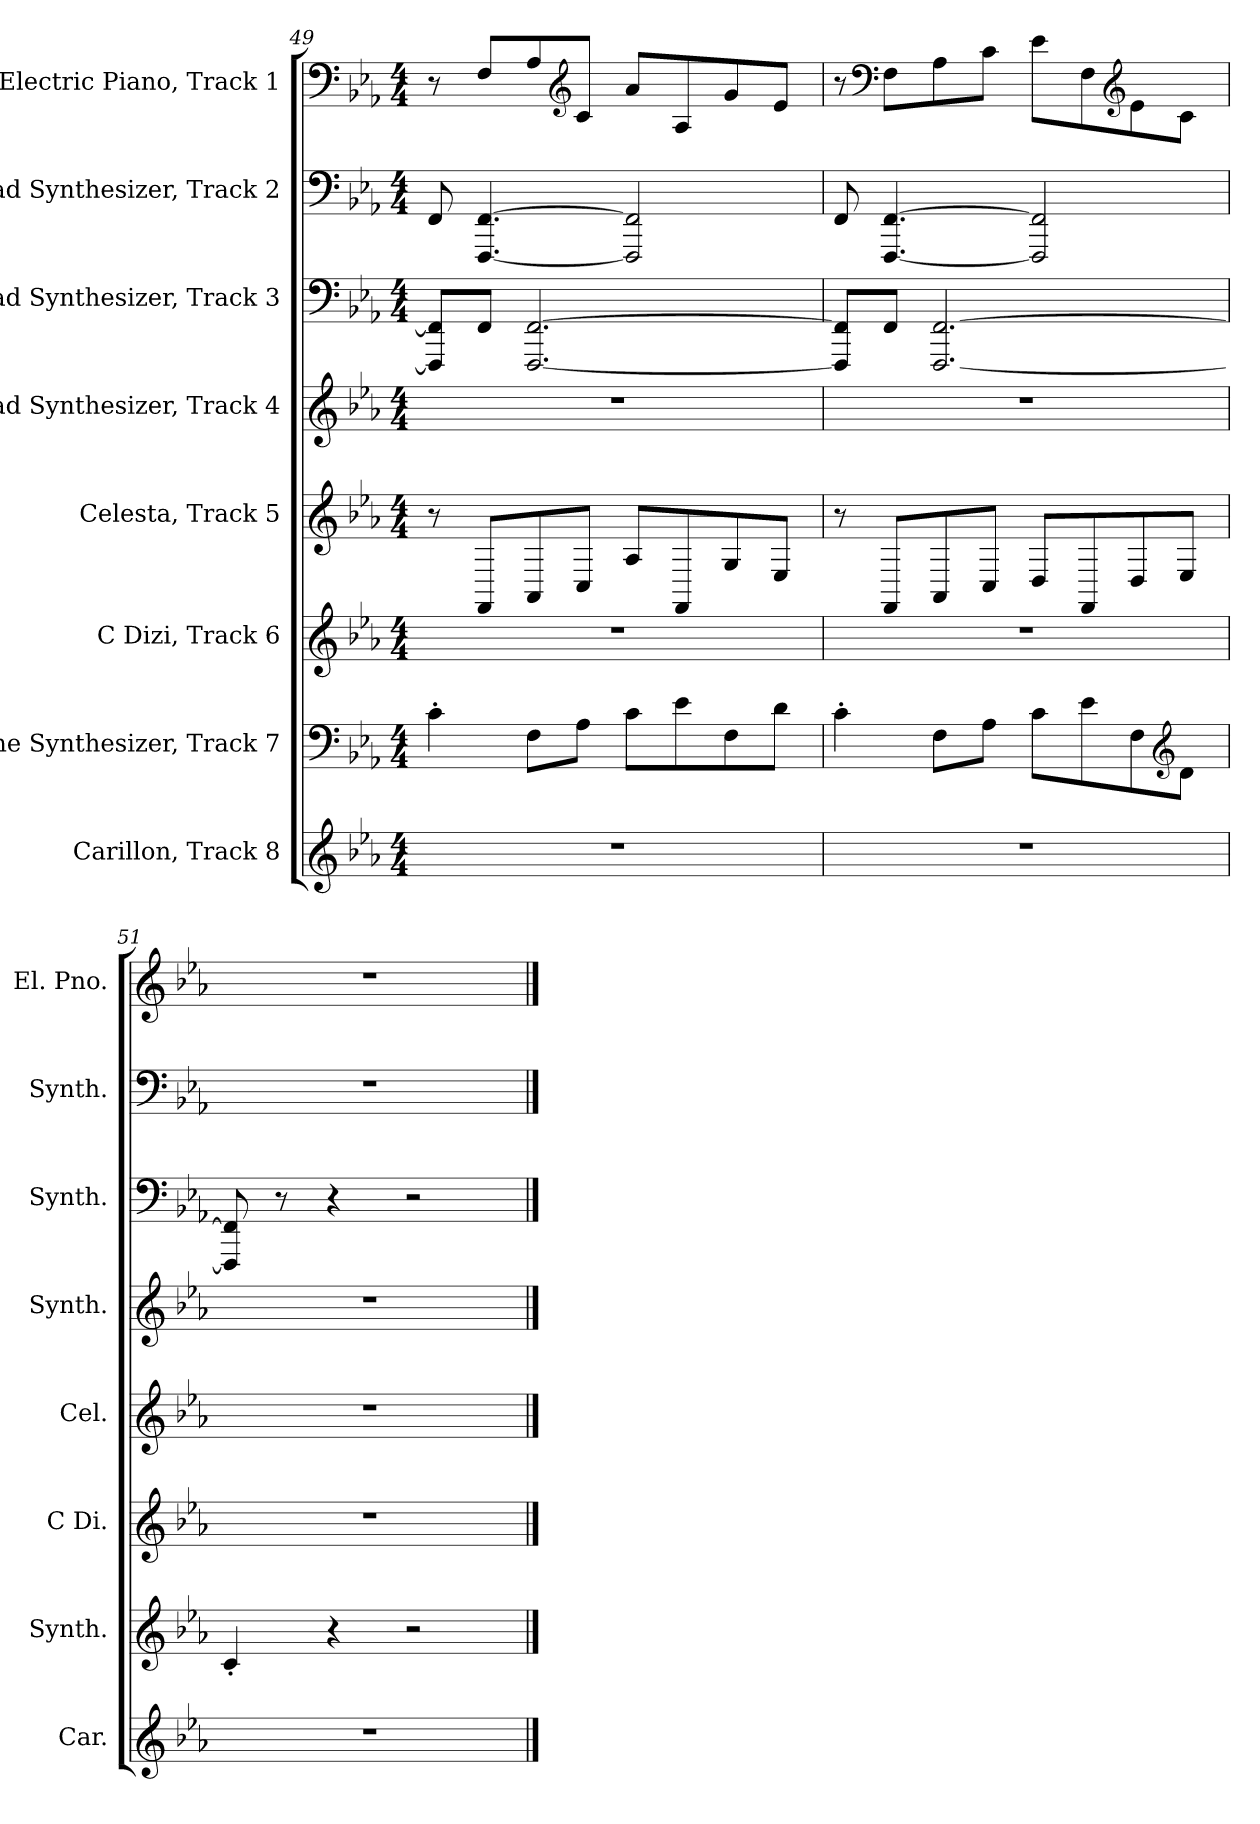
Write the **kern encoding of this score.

**kern	**kern	**kern	**kern	**kern	**kern	**kern	**kern
*part8	*part7	*part6	*part5	*part4	*part3	*part2	*part1
*staff8	*staff7	*staff6	*staff5	*staff4	*staff3	*staff2	*staff1
*I"Carillon, Track 8	*I"Sine Synthesizer, Track 7	*I"C Dizi, Track 6	*I"Celesta, Track 5	*I"Pad Synthesizer, Track 4	*I"Pad Synthesizer, Track 3	*I"Pad Synthesizer, Track 2	*I"Electric Piano, Track 1
*I'Car.	*I'Synth.	*I'C Di.	*I'Cel.	*I'Synth.	*I'Synth.	*I'Synth.	*I'El. Pno.
!!LO:PB:g=z
*clefG2	*clefF4	*clefG2	*clefG2	*clefG2	*clefF4	*clefF4	*clefF4
*	*	*ITrd-7c-12	*ITrd-7c-12	*	*	*	*
*k[b-e-a-]	*k[b-e-a-]	*k[b-e-a-]	*k[b-e-a-]	*k[b-e-a-]	*k[b-e-a-]	*k[b-e-a-]	*k[b-e-a-]
*M4/4	*M4/4	*M4/4	*M4/4	*M4/4	*M4/4	*M4/4	*M4/4
=49	=49	=49	=49	=49	=49	=49	=49
1r	4c'\	1r	8r	1r	8FFF/] 8FF/]L	8FF/	8r
.	.	.	8F/L	.	8FF/J	[4.FFF/ [4.FF/	8F/L
.	8F\L	.	8A-/	.	[2.FFF/ [2.FF/	.	8A-/
*	*	*	*	*	*	*	*clefG2
.	8A-\J	.	8c/J	.	.	.	8c/J
.	8c\L	.	8a-/L	.	.	2FFF/] 2FF/]	8a-/L
.	8e-\	.	8F/	.	.	.	8A-/
.	8F\	.	8g/	.	.	.	8g/
.	8d\J	.	8e-/J	.	.	.	8e-/J
=50	=50	=50	=50	=50	=50	=50	=50
1r	4c'\	1r	8r	1r	8FFF/] 8FF/]L	8FF/	8r
*	*	*	*	*	*	*	*clefF4
.	.	.	8F/L	.	8FF/J	[4.FFF/ [4.FF/	8F\L
.	8F\L	.	8A-/	.	[2.FFF/ [2.FF/	.	8A-\
.	8A-\J	.	8c/J	.	.	.	8c\J
.	8c\L	.	8d/L	.	.	2FFF/] 2FF/]	8e-\L
.	8e-\	.	8F/	.	.	.	8F\
*	*	*	*	*	*	*	*clefG2
.	8F\	.	8d/	.	.	.	8e-\
*	*clefG2	*	*	*	*	*	*
.	8d\J	.	8e-/J	.	.	.	8c\J
=51	=51	=51	=51	=51	=51	=51	=51
1r	4c'/	1r	1r	1r	8FFF/] 8FF/]	1r	1r
.	.	.	.	.	8r	.	.
.	4r	.	.	.	4r	.	.
.	2r	.	.	.	2r	.	.
==	==	==	==	==	==	==	==
*-	*-	*-	*-	*-	*-	*-	*-
